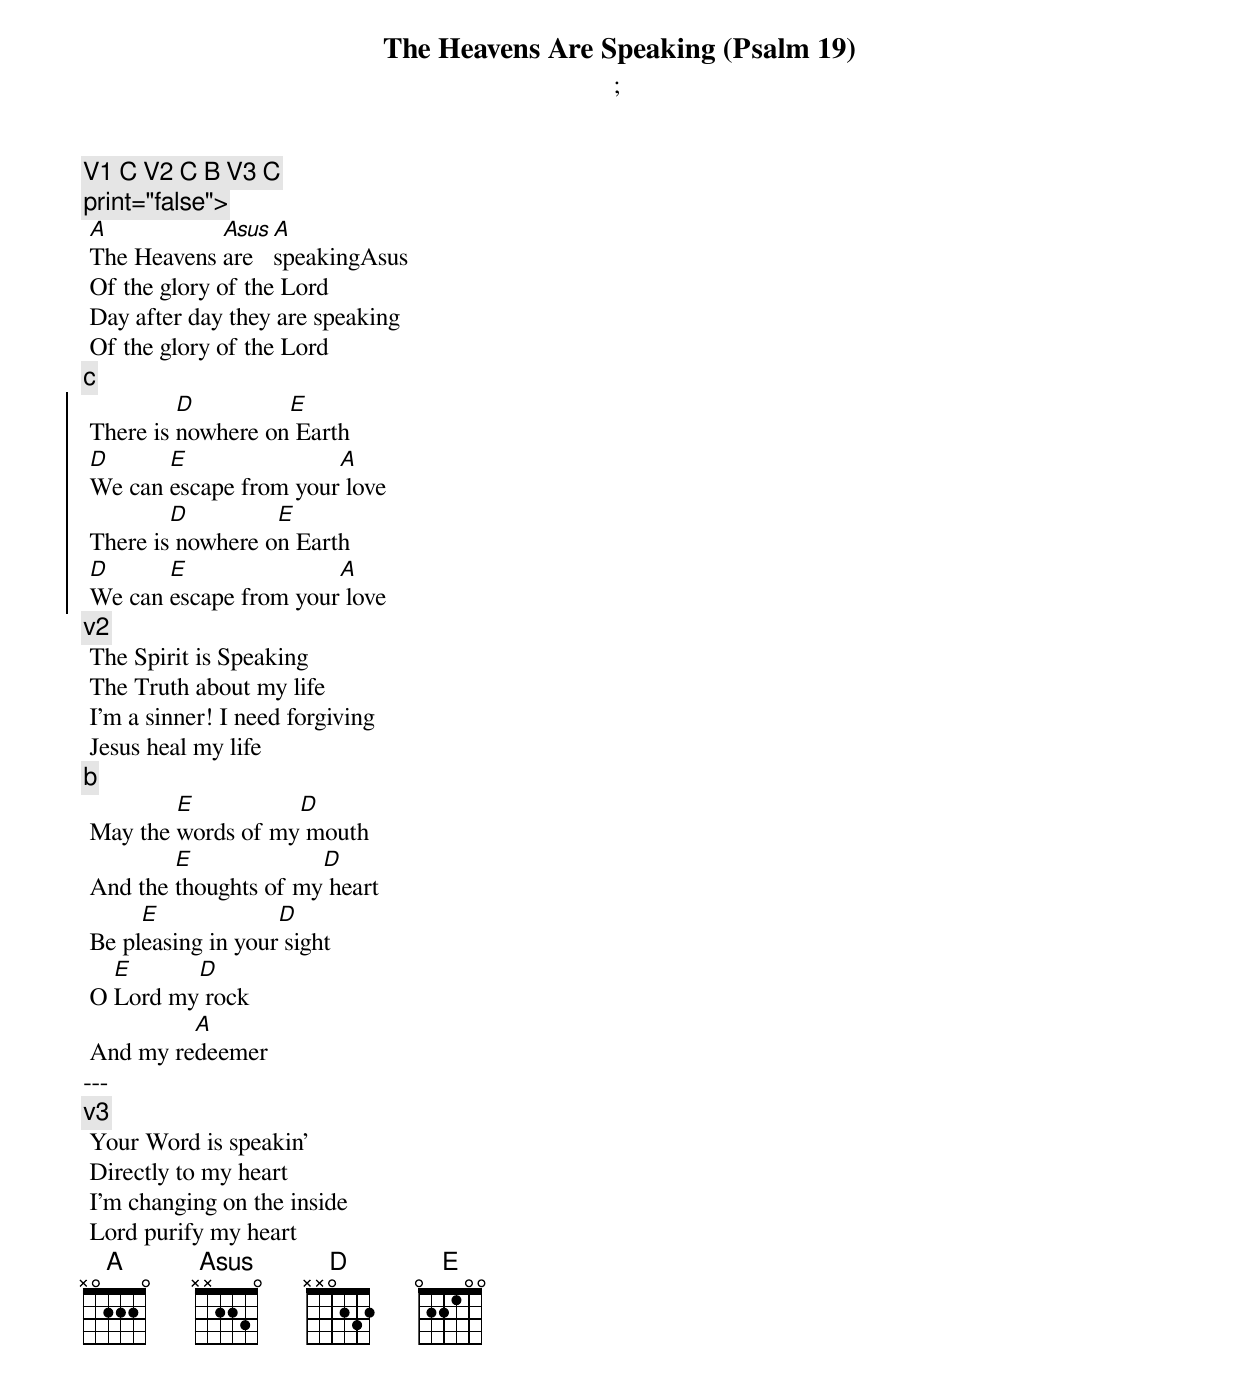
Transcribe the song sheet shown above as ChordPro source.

{title:The Heavens Are Speaking (Psalm 19)}
{subtitle:}
{subtitle:}
{comment:V1 C V2 C B V3 C}
{comment:}
{comment:print="false">}
 [A]The Heavens [Asus]are  [A]speakingAsus
 Of the glory of the Lord
 Day after day they are speaking
 Of the glory of the Lord
{comment:c}
{soc}
 There is [D]nowhere on[E] Earth
 [D]We can [E]escape from your[A] love
 There is[D] nowhere o[E]n Earth
 [D]We can [E]escape from your[A] love
{eoc}
{comment:v2}
 The Spirit is Speaking
 The Truth about my life
 I’m a sinner! I need forgiving
 Jesus heal my life
{comment:b}
 May the [E]words of my[D] mouth
 And the [E]thoughts of my[D] heart
 Be pl[E]easing in your[D] sight
 O [E]Lord my[D] rock
 And my re[A]deemer
---
{comment:v3}
 Your Word is speakin’
 Directly to my heart
 I’m changing on the inside
 Lord purify my heart
